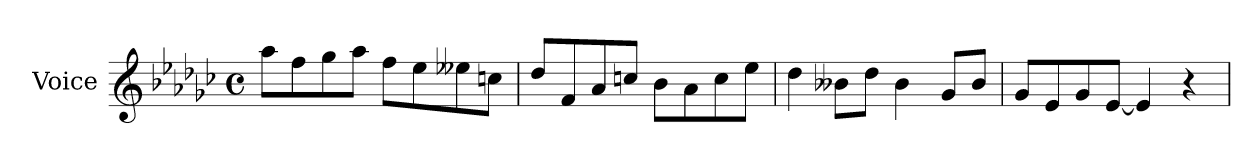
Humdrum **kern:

**kern
*part1
*staff1
*I"Voice
*I'Voice
*clefG2
*k[b-e-a-d-g-c-]
*M4/4
*met(c)
=1
8aa-\L
8ff\
8gg-\
8aa-\J
8ff\L
8ee-\
8ee--X\
8ccn\J
=2
8dd-/L
8f/
8a-/
8ccn/J
8b-\L
8a-\
8cc\
8ee-\J
=3
4dd-\
8b--X\L
8dd-\J
4b--\
8g-/L
8b--/J
=4
8g-/L
8e-/
8g-/
[<8e-/J
4e-/]
4r
=
*-
